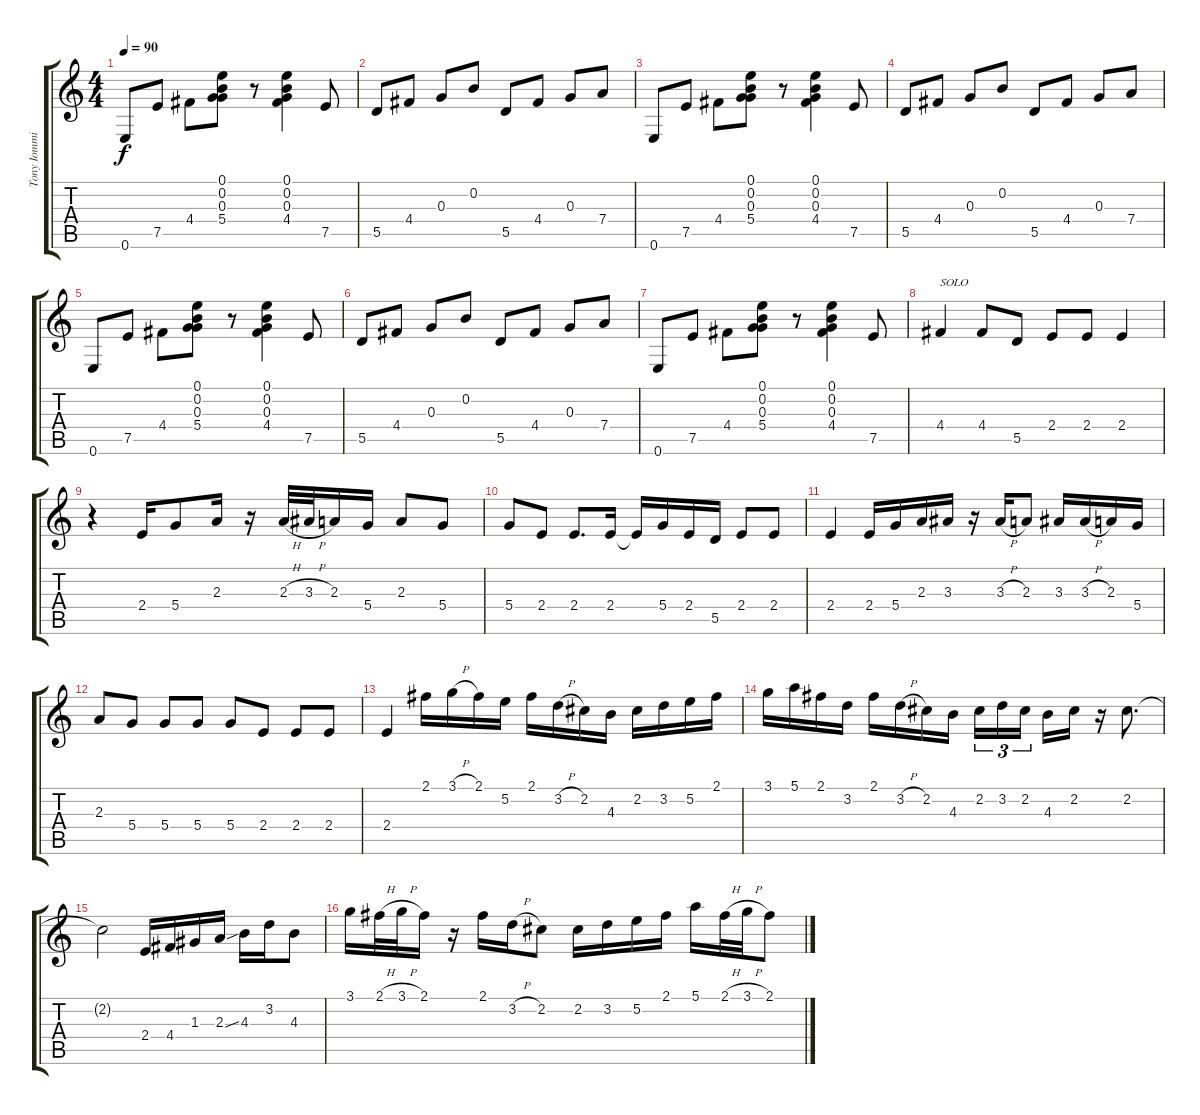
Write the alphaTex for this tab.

\track ("Tony Iommi" "Tony Iommi") {instrument electricguitarjazz}
\staff {score tabs}
\tuning (E4 B3 G3 D3 A2 E2) {hide}
\ts (4 4)
\tempo 90
\clef g2
\ks c
0.6.8{dy f} 7.5.8 4.4.8 (0.1 0.2 0.3 5.4).8 r.8 (0.1 0.2 0.3 4.4).4 7.5.8 |
5.5.8 4.4.8 0.3.8 0.2.8 5.5.8 4.4.8 0.3.8 7.4.8 |
0.6.8 7.5.8 4.4.8 (0.1 0.2 0.3 5.4).8 r.8 (0.1 0.2 0.3 4.4).4 7.5.8 |
5.5.8 4.4.8 0.3.8 0.2.8 5.5.8 4.4.8 0.3.8 7.4.8 |
0.6.8 7.5.8 4.4.8 (0.1 0.2 0.3 5.4).8 r.8 (0.1 0.2 0.3 4.4).4 7.5.8 |
5.5.8 4.4.8 0.3.8 0.2.8 5.5.8 4.4.8 0.3.8 7.4.8 |
0.6.8 7.5.8 4.4.8 (0.1 0.2 0.3 5.4).8 r.8 (0.1 0.2 0.3 4.4).4 7.5.8 |
4.4.4{txt "SOLO"} 4.4.8 5.5.8 2.4.8 2.4.8 2.4.4 |
r.4 2.4.16 5.4.8 2.3.16 r.16 2.3{h}.32 3.3{h}.32 2.3.16 5.4.16 2.3.8 5.4.8 |
5.4.8 2.4.8 2.4.8{d} 2.4.16 2.4{t}.16 5.4.16 2.4.16 5.5.16 2.4.8 2.4.8 |
2.4.4 2.4.16 5.4.16 2.3.16 3.3.16 r.16 3.3{h}.16 2.3.8 3.3.16 3.3{h}.16 2.3.16 5.4.16 |
2.3.8 5.4.8 5.4.8 5.4.8 5.4.8 2.4.8 2.4.8 2.4.8 |
2.4.4 2.1.16 3.1{h}.16 2.1.16 5.2.16 2.1.16 3.2{h}.16 2.2.16 4.3.16 2.2.16 3.2.16 5.2.16 2.1.16 |
3.1.16 5.1.16 2.1.16 3.2.16 2.1.16 3.2{h}.16 2.2.16 4.3.16 2.2.16{tu (3 2)} 3.2.16{tu (3 2)} 2.2.16{tu (3 2)} 4.3.16 2.2.16 r.16 2.2.8{d} |
2.2{t}.2 2.4.16 4.4.16 1.3.16 2.3{ss}.16 4.3.16 3.2.16 4.3.8 |
3.1.16 2.1{h}.32 3.1{h}.32 2.1.16 r.16 2.1.16 3.2{h}.16 2.2.8 2.2.16 3.2.16 5.2.16 2.1.16 5.1.16 2.1{h}.32 3.1{h}.32 2.1.8
